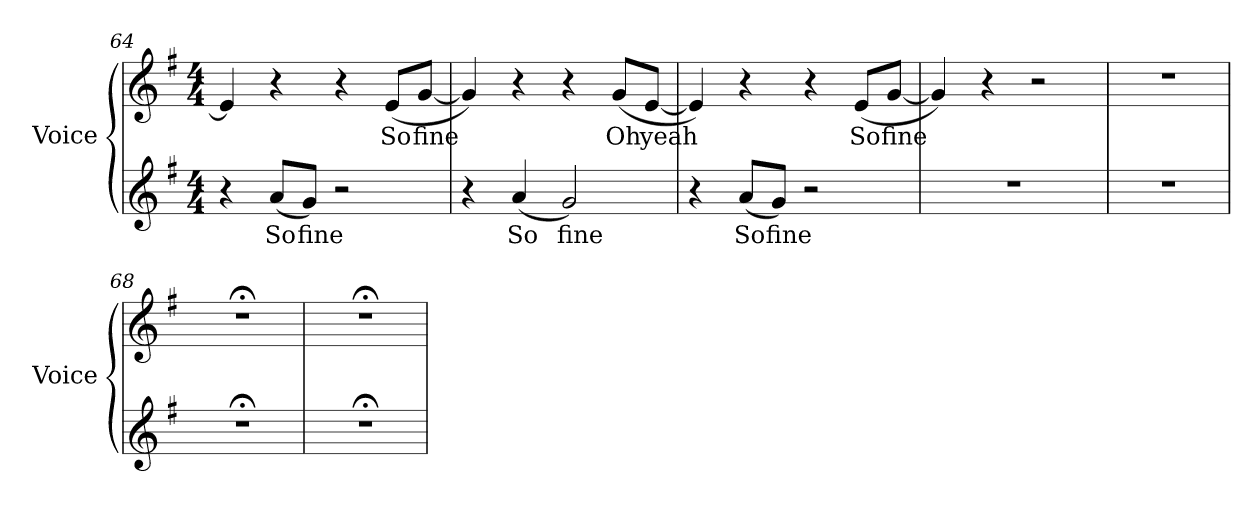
**kern	**text	**kern	**text
*part2	*part2	*part1	*part1
*staff2	*staff2	*staff1	*staff1
*I"Voice	*	*I"Voice	*
*I'Voice	*	*I'Voice	*
!!LO:LB:g=z
*clefG2	*	*clefG2	*
*k[f#]	*	*k[f#]	*
*G:	*	*G:	*
*M4/4	*	*M4/4	*
=64	=64	=64	=64
4r	.	4ei/]	.
!	!LO:LY:b:color=#000000	!	!
(8ai/L	So	4r	.
!	!LO:LY:b:color=#000000	!	!
8gi/J)	fine	.	.
2r	.	4r	.
!	!	!	!LO:LY:b:color=#000000
.	.	(8ei/L	So
!	!	!	!LO:LY:b:color=#000000
.	.	[8gi/J	fine
=65	=65	=65	=65
4r	.	4gi/])	.
!	!LO:LY:b:color=#000000	!	!
(4ai/	So	4r	.
!	!LO:LY:b:color=#000000	!	!
2gi/)	fine	4r	.
!	!	!	!LO:LY:b:color=#000000
.	.	(8gi/L	Oh
!	!	!	!LO:LY:b:color=#000000
.	.	[8ei/J	yeah
=66	=66	=66	=66
4r	.	4ei/])	.
!	!LO:LY:b:color=#000000	!	!
(8ai/L	So	4r	.
!	!LO:LY:b:color=#000000	!	!
8gi/J)	fine	.	.
2r	.	4r	.
!	!	!	!LO:LY:b:color=#000000
.	.	(8ei/L	So
!	!	!	!LO:LY:b:color=#000000
.	.	[8gi/J	fine
=67	=67	=67	=67
1r	.	4gi/])	.
.	.	4r	.
.	.	2r	.
=68	=68	=68	=68
1r	.	1r	.
=68X1	=68X1	=68X1	=68X1
1r;<	.	1r;<	.
=68X2	=68X2	=68X2	=68X2
1r;<	.	1r;<	.
=	=	=	=
*-	*-	*-	*-
